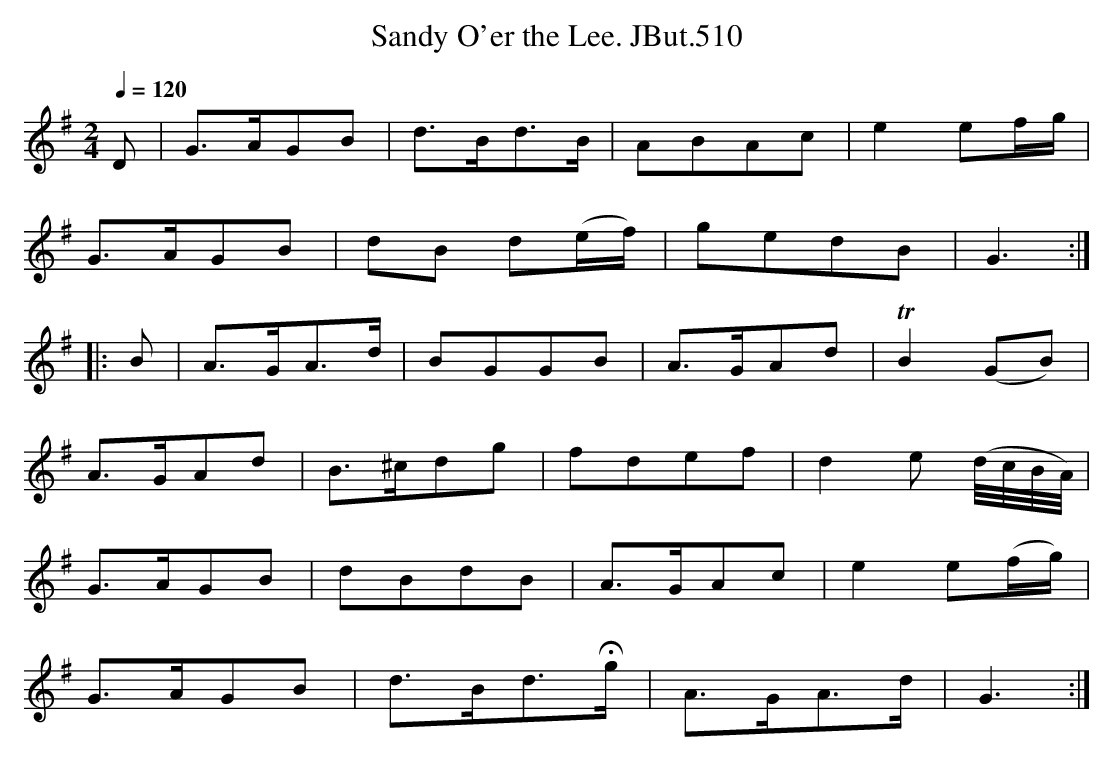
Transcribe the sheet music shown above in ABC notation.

X:1
T:Sandy O'er the Lee. JBut.510
M:2/4
L:1/8
Q:1/4=120
K:G
D|G>AGB|d>Bd>B|ABAc|e2ef/g/|
G>AGB|dB d(e/f/)|gedB|G3:|
|:B|A>GA>d|BGGB|A>GAd|TB2 (GB)|
A>GAd|B>^cdg|fdef|d2e (d//c//B//A//)|
G>AGB|dBdB|A>GAc|e2 e(f/g/)|
G>AGB|d>Bd>!fermata!g|A>GA>d|G3:|
